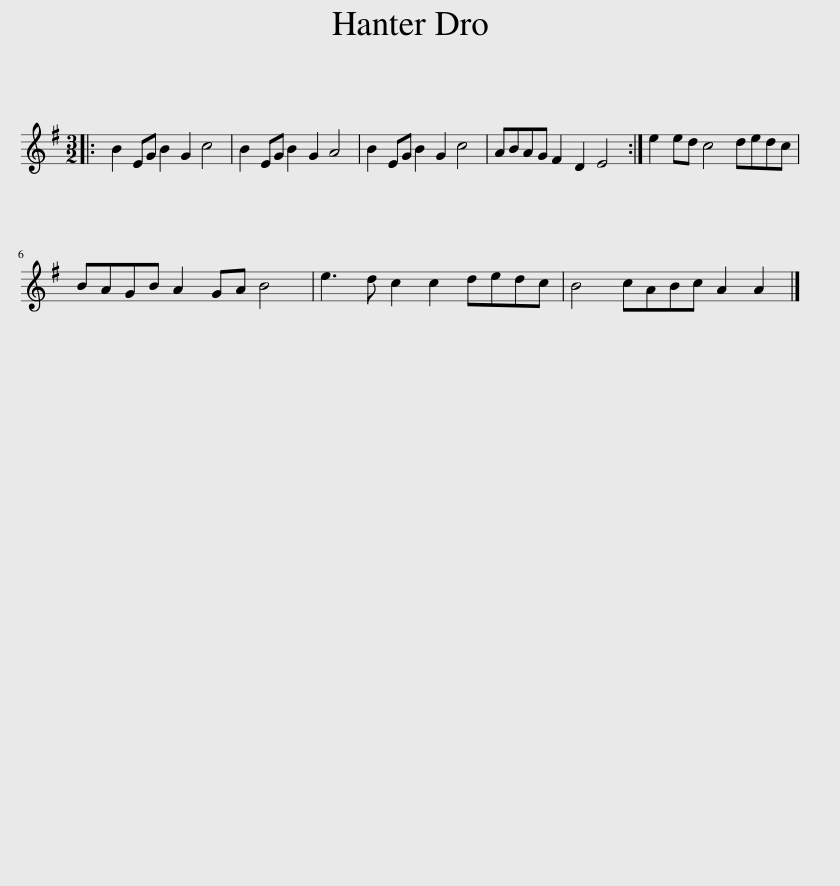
X:1
L:1/8
M:3/2
I:linebreak $
K:Emin
V:1 treble
V:1
|: B2 EG B2 G2 c4 | B2 EG B2 G2 A4 | B2 EG B2 G2 c4 | ABAG F2 D2 E4 :| e2 ed c4 dedc |$ %5
 BAGB A2 GA B4 | e3 d c2 c2 dedc | B4 cABc A2 A2 |] %8
